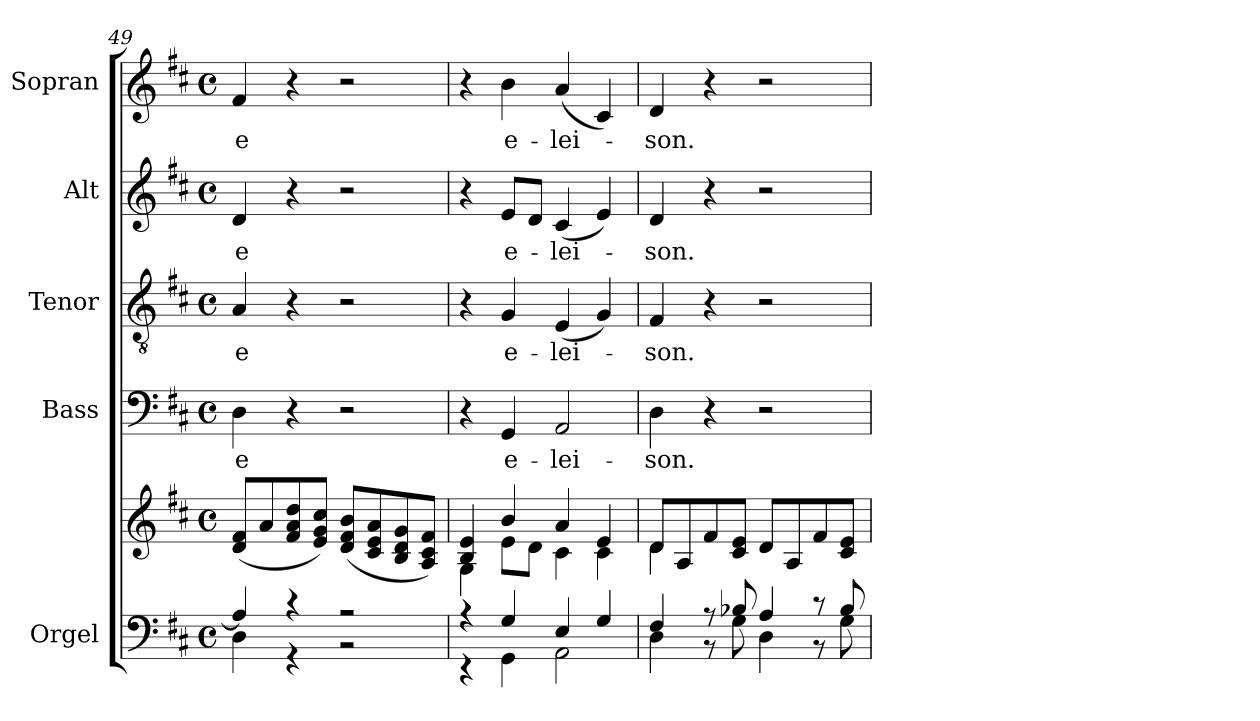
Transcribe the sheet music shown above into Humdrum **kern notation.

**kern	**kern	**kern	**text	**kern	**text	**kern	**text	**kern	**text
*part5	*part5	*part4	*part4	*part3	*part3	*part2	*part2	*part1	*part1
*staff6	*staff5	*staff4	*staff4	*staff3	*staff3	*staff2	*staff2	*staff1	*staff1
*I"Orgel	*	*I"Bass	*	*I"Tenor	*	*I"Alt	*	*I"Sopran	*
*I'Org.	*	*I'B.	*	*I'T.	*	*I'A.	*	*I'S.	*
!!LO:LB:g=z
*clefF4	*clefG2	*clefF4	*	*clefGv2	*	*clefG2	*	*clefG2	*
*k[f#c#]	*k[f#c#]	*k[f#c#]	*	*k[f#c#]	*	*k[f#c#]	*	*k[f#c#]	*
*D:	*D:	*D:	*	*D:	*	*D:	*	*D:	*
*M4/4	*M4/4	*M4/4	*	*M4/4	*	*M4/4	*	*M4/4	*
*met(c)	*met(c)	*met(c)	*	*met(c)	*	*met(c)	*	*met(c)	*
=49	=49	=49	=49	=49	=49	=49	=49	=49	=49
*^	*	*	*	*	*	*	*	*	*
!	!	!	!	!LO:LY:b	!	!LO:LY:b	!	!LO:LY:b	!	!LO:LY:b
4A/]	4D\	(<8d/ 8f#/L	4D\	-e	4A/	-e	4d/	-e	4f#/	-e
.	.	8a/	.	.	.	.	.	.	.	.
4r	4r	8f#/ 8a/ 8dd/	4r	.	4r	.	4r	.	4r	.
.	.	8e/ 8g/ 8cc#/J)	.	.	.	.	.	.	.	.
2r	2r	(<8d/ 8f#/ 8b/L	2r	.	2r	.	2r	.	2r	.
.	.	8c#/ 8e/ 8a/	.	.	.	.	.	.	.	.
.	.	8B/ 8d/ 8g/	.	.	.	.	.	.	.	.
.	.	8A/ 8c#/ 8f#/J)	.	.	.	.	.	.	.	.
=50	=50	=50	=50	=50	=50	=50	=50	=50	=50	=50
*	*	*^	*	*	*	*	*	*	*	*
4r	4r	4B/ 4e/	4G\	4r	.	4r	.	4r	.	4r	.
!	!	!	!	!	!LO:LY:b	!	!LO:LY:b	!	!LO:LY:b	!	!LO:LY:b
4G/	4GG\	4b/	8e\L	4GG/	e-	4G/	e-	8e/L	e-	4b\	e-
.	.	.	8d\J	.	.	.	.	8d/J	.	.	.
!	!	!	!	!	!LO:LY:b	!	!LO:LY:b	!	!LO:LY:b	!	!LO:LY:b
4E/	2AA\	4a/	4c#\	2AA/	-lei-	(<4E/	-lei-	(<4c#/	-lei-	(<4a/	-lei-
4G/	.	4e/	4c#\	.	.	4G/)	.	4e/)	.	4c#/)	.
=51	=51	=51	=51	=51	=51	=51	=51	=51	=51	=51	=51
!	!	!	!	!	!LO:LY:b	!	!LO:LY:b	!	!LO:LY:b	!	!LO:LY:b
4F#/	4D\	8d/L	4d\	4D\	-son.	4F#/	-son.	4d/	-son.	4d/	-son.
.	.	8A/	.	.	.	.	.	.	.	.	.
8r	8r	8f#/	2.ryy	4r	.	4r	.	4r	.	4r	.
8B-X/	8G\	8c#/ 8e/J	.	.	.	.	.	.	.	.	.
4A/	4D\	8d/L	.	2r	.	2r	.	2r	.	2r	.
.	.	8A/	.	.	.	.	.	.	.	.	.
8r	8r	8f#/	.	.	.	.	.	.	.	.	.
8B-/	8G\	8c#/ 8e/J	.	.	.	.	.	.	.	.	.
*v	*v	*	*	*	*	*	*	*	*	*	*
*	*v	*v	*	*	*	*	*	*	*	*
=	=	=	=	=	=	=	=	=	=
*-	*-	*-	*-	*-	*-	*-	*-	*-	*-
